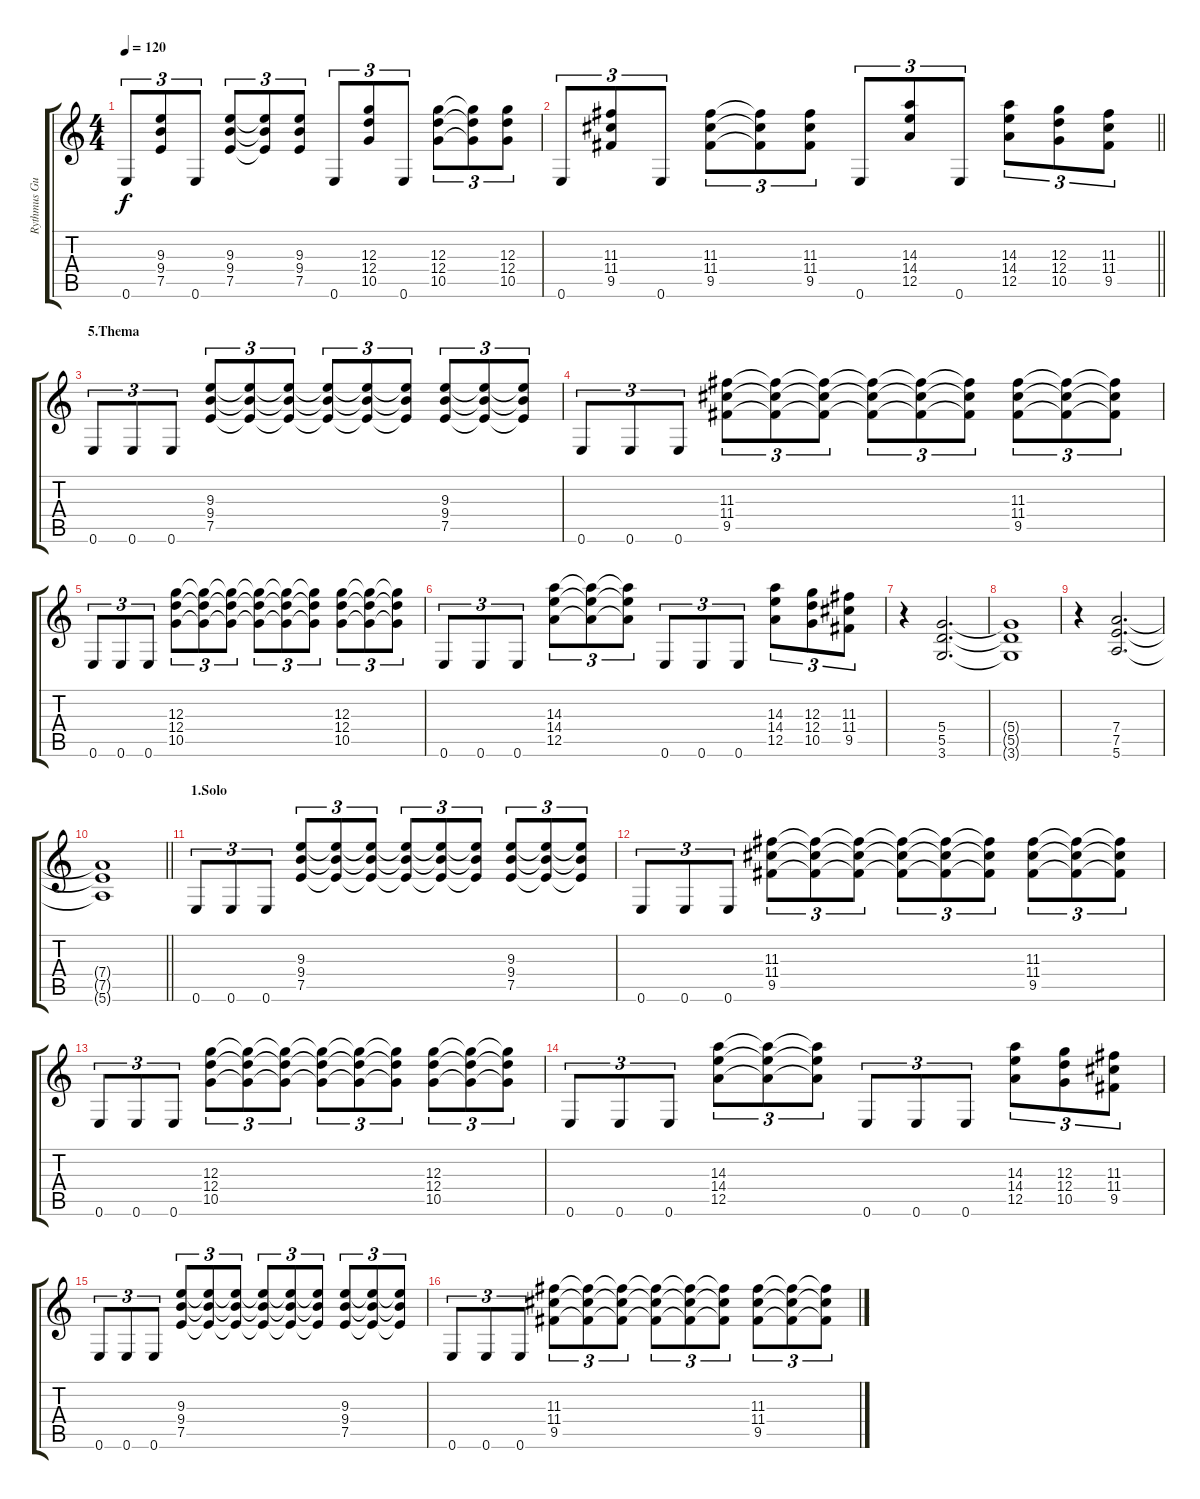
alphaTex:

\track ("Rythmus Guitar" "Rythmus Gu") {instrument distortionguitar}
\staff {score tabs}
\tuning (E4 B3 G3 D3 A2 E2) {hide}
\ts (4 4)
\tempo 120
\clef g2
\ks c
0.6.8{tu (3 2) dy f} (9.3 9.4 7.5).8{tu (3 2)} 0.6.8{tu (3 2)} (9.3 9.4 7.5).8{tu (3 2)} (9.3{t} 9.4{t} 7.5{t}).8{tu (3 2)} (9.3 9.4 7.5).8{tu (3 2)} 0.6.8{tu (3 2)} (12.3 12.4 10.5).8{tu (3 2)} 0.6.8{tu (3 2)} (12.3 12.4 10.5).8{tu (3 2)} (12.3{t} 12.4{t} 10.5{t}).8{tu (3 2)} (12.3 12.4 10.5).8{tu (3 2)} |
\barLineRight lightlight
0.6.8{tu (3 2)} (11.3 11.4 9.5).8{tu (3 2)} 0.6.8{tu (3 2)} (11.3 11.4 9.5).8{tu (3 2)} (11.3{t} 11.4{t} 9.5{t}).8{tu (3 2)} (11.3 11.4 9.5).8{tu (3 2)} 0.6.8{tu (3 2)} (14.3 14.4 12.5).8{tu (3 2)} 0.6.8{tu (3 2)} (14.3 14.4 12.5).8{tu (3 2)} (12.3 12.4 10.5).8{tu (3 2)} (11.3 11.4 9.5).8{tu (3 2)} |
\section ("" "5.Thema")
0.6.8{tu (3 2)} 0.6.8{tu (3 2)} 0.6.8{tu (3 2)} (9.3 9.4 7.5).8{tu (3 2)} (9.3{t} 9.4{t} 7.5{t}).8{tu (3 2)} (9.3{t} 9.4{t} 7.5{t}).8{tu (3 2)} (9.3{t} 9.4{t} 7.5{t}).8{tu (3 2)} (9.3{t} 9.4{t} 7.5{t}).8{tu (3 2)} (9.3{t} 9.4{t} 7.5{t}).8{tu (3 2)} (9.3 9.4 7.5).8{tu (3 2)} (9.3{t} 9.4{t} 7.5{t}).8{tu (3 2)} (9.3{t} 9.4{t} 7.5{t}).8{tu (3 2)} |
0.6.8{tu (3 2)} 0.6.8{tu (3 2)} 0.6.8{tu (3 2)} (11.3 11.4 9.5).8{tu (3 2)} (11.3{t} 11.4{t} 9.5{t}).8{tu (3 2)} (11.3{t} 11.4{t} 9.5{t}).8{tu (3 2)} (11.3{t} 11.4{t} 9.5{t}).8{tu (3 2)} (11.3{t} 11.4{t} 9.5{t}).8{tu (3 2)} (11.3{t} 11.4{t} 9.5{t}).8{tu (3 2)} (11.3 11.4 9.5).8{tu (3 2)} (11.3{t} 11.4{t} 9.5{t}).8{tu (3 2)} (11.3{t} 11.4{t} 9.5{t}).8{tu (3 2)} |
0.6.8{tu (3 2)} 0.6.8{tu (3 2)} 0.6.8{tu (3 2)} (12.3 12.4 10.5).8{tu (3 2)} (12.3{t} 12.4{t} 10.5{t}).8{tu (3 2)} (12.3{t} 12.4{t} 10.5{t}).8{tu (3 2)} (12.3{t} 12.4{t} 10.5{t}).8{tu (3 2)} (12.3{t} 12.4{t} 10.5{t}).8{tu (3 2)} (12.3{t} 12.4{t} 10.5{t}).8{tu (3 2)} (12.3 12.4 10.5).8{tu (3 2)} (12.3{t} 12.4{t} 10.5{t}).8{tu (3 2)} (12.3{t} 12.4{t} 10.5{t}).8{tu (3 2)} |
0.6.8{tu (3 2)} 0.6.8{tu (3 2)} 0.6.8{tu (3 2)} (14.3 14.4 12.5).8{tu (3 2)} (14.3{t} 14.4{t} 12.5{t}).8{tu (3 2)} (14.3{t} 14.4{t} 12.5{t}).8{tu (3 2)} 0.6.8{tu (3 2)} 0.6.8{tu (3 2)} 0.6.8{tu (3 2)} (14.3 14.4 12.5).8{tu (3 2)} (12.3 12.4 10.5).8{tu (3 2)} (11.3 11.4 9.5).8{tu (3 2)} |
r.4 (5.4 5.5 3.6).2{d} |
(5.4{t} 5.5{t} 3.6{t}).1 |
r.4 (7.4 7.5 5.6).2{d} |
\barLineRight lightlight
(7.4{t} 7.5{t} 5.6{t}).1 |
\section ("" "1.Solo")
0.6.8{tu (3 2)} 0.6.8{tu (3 2)} 0.6.8{tu (3 2)} (9.3 9.4 7.5).8{tu (3 2)} (9.3{t} 9.4{t} 7.5{t}).8{tu (3 2)} (9.3{t} 9.4{t} 7.5{t}).8{tu (3 2)} (9.3{t} 9.4{t} 7.5{t}).8{tu (3 2)} (9.3{t} 9.4{t} 7.5{t}).8{tu (3 2)} (9.3{t} 9.4{t} 7.5{t}).8{tu (3 2)} (9.3 9.4 7.5).8{tu (3 2)} (9.3{t} 9.4{t} 7.5{t}).8{tu (3 2)} (9.3{t} 9.4{t} 7.5{t}).8{tu (3 2)} |
0.6.8{tu (3 2)} 0.6.8{tu (3 2)} 0.6.8{tu (3 2)} (11.3 11.4 9.5).8{tu (3 2)} (11.3{t} 11.4{t} 9.5{t}).8{tu (3 2)} (11.3{t} 11.4{t} 9.5{t}).8{tu (3 2)} (11.3{t} 11.4{t} 9.5{t}).8{tu (3 2)} (11.3{t} 11.4{t} 9.5{t}).8{tu (3 2)} (11.3{t} 11.4{t} 9.5{t}).8{tu (3 2)} (11.3 11.4 9.5).8{tu (3 2)} (11.3{t} 11.4{t} 9.5{t}).8{tu (3 2)} (11.3{t} 11.4{t} 9.5{t}).8{tu (3 2)} |
0.6.8{tu (3 2)} 0.6.8{tu (3 2)} 0.6.8{tu (3 2)} (12.3 12.4 10.5).8{tu (3 2)} (12.3{t} 12.4{t} 10.5{t}).8{tu (3 2)} (12.3{t} 12.4{t} 10.5{t}).8{tu (3 2)} (12.3{t} 12.4{t} 10.5{t}).8{tu (3 2)} (12.3{t} 12.4{t} 10.5{t}).8{tu (3 2)} (12.3{t} 12.4{t} 10.5{t}).8{tu (3 2)} (12.3 12.4 10.5).8{tu (3 2)} (12.3{t} 12.4{t} 10.5{t}).8{tu (3 2)} (12.3{t} 12.4{t} 10.5{t}).8{tu (3 2)} |
0.6.8{tu (3 2)} 0.6.8{tu (3 2)} 0.6.8{tu (3 2)} (14.3 14.4 12.5).8{tu (3 2)} (14.3{t} 14.4{t} 12.5{t}).8{tu (3 2)} (14.3{t} 14.4{t} 12.5{t}).8{tu (3 2)} 0.6.8{tu (3 2)} 0.6.8{tu (3 2)} 0.6.8{tu (3 2)} (14.3 14.4 12.5).8{tu (3 2)} (12.3 12.4 10.5).8{tu (3 2)} (11.3 11.4 9.5).8{tu (3 2)} |
0.6.8{tu (3 2)} 0.6.8{tu (3 2)} 0.6.8{tu (3 2)} (9.3 9.4 7.5).8{tu (3 2)} (9.3{t} 9.4{t} 7.5{t}).8{tu (3 2)} (9.3{t} 9.4{t} 7.5{t}).8{tu (3 2)} (9.3{t} 9.4{t} 7.5{t}).8{tu (3 2)} (9.3{t} 9.4{t} 7.5{t}).8{tu (3 2)} (9.3{t} 9.4{t} 7.5{t}).8{tu (3 2)} (9.3 9.4 7.5).8{tu (3 2)} (9.3{t} 9.4{t} 7.5{t}).8{tu (3 2)} (9.3{t} 9.4{t} 7.5{t}).8{tu (3 2)} |
0.6.8{tu (3 2)} 0.6.8{tu (3 2)} 0.6.8{tu (3 2)} (11.3 11.4 9.5).8{tu (3 2)} (11.3{t} 11.4{t} 9.5{t}).8{tu (3 2)} (11.3{t} 11.4{t} 9.5{t}).8{tu (3 2)} (11.3{t} 11.4{t} 9.5{t}).8{tu (3 2)} (11.3{t} 11.4{t} 9.5{t}).8{tu (3 2)} (11.3{t} 11.4{t} 9.5{t}).8{tu (3 2)} (11.3 11.4 9.5).8{tu (3 2)} (11.3{t} 11.4{t} 9.5{t}).8{tu (3 2)} (11.3{t} 11.4{t} 9.5{t}).8{tu (3 2)}
